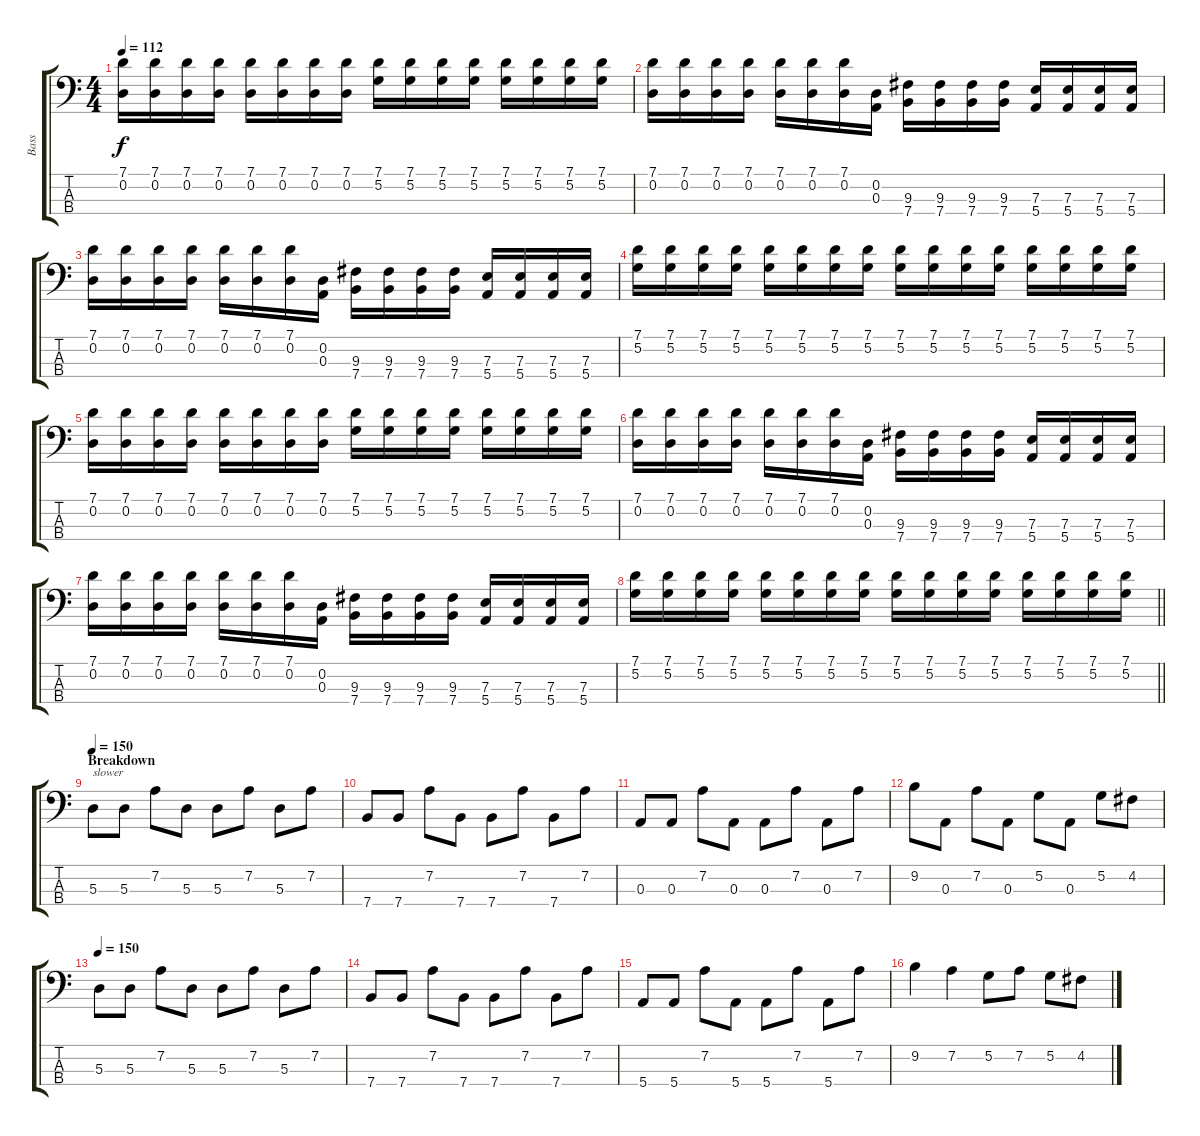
\track ("Bass" "Bass") {instrument electricbasspick}
\staff {score tabs}
\tuning (G2 D2 A1 E1) {hide}
\ts (4 4)
\tempo 112
\clef f4
\ks c
(7.1 0.2).16{dy f} (7.1 0.2).16 (7.1 0.2).16 (7.1 0.2).16 (7.1 0.2).16 (7.1 0.2).16 (7.1 0.2).16 (7.1 0.2).16 (7.1 5.2).16 (7.1 5.2).16 (7.1 5.2).16 (7.1 5.2).16 (7.1 5.2).16 (7.1 5.2).16 (7.1 5.2).16 (7.1 5.2).16 |
(7.1 0.2).16 (7.1 0.2).16 (7.1 0.2).16 (7.1 0.2).16 (7.1 0.2).16 (7.1 0.2).16 (7.1 0.2).16 (0.2 0.3).16 (9.3 7.4).16 (9.3 7.4).16 (9.3 7.4).16 (9.3 7.4).16 (7.3 5.4).16 (7.3 5.4).16 (7.3 5.4).16 (7.3 5.4).16 |
(7.1 0.2).16 (7.1 0.2).16 (7.1 0.2).16 (7.1 0.2).16 (7.1 0.2).16 (7.1 0.2).16 (7.1 0.2).16 (0.2 0.3).16 (9.3 7.4).16 (9.3 7.4).16 (9.3 7.4).16 (9.3 7.4).16 (7.3 5.4).16 (7.3 5.4).16 (7.3 5.4).16 (7.3 5.4).16 |
(7.1 5.2).16 (7.1 5.2).16 (7.1 5.2).16 (7.1 5.2).16 (7.1 5.2).16 (7.1 5.2).16 (7.1 5.2).16 (7.1 5.2).16 (7.1 5.2).16 (7.1 5.2).16 (7.1 5.2).16 (7.1 5.2).16 (7.1 5.2).16 (7.1 5.2).16 (7.1 5.2).16 (7.1 5.2).16 |
(7.1 0.2).16 (7.1 0.2).16 (7.1 0.2).16 (7.1 0.2).16 (7.1 0.2).16 (7.1 0.2).16 (7.1 0.2).16 (7.1 0.2).16 (7.1 5.2).16 (7.1 5.2).16 (7.1 5.2).16 (7.1 5.2).16 (7.1 5.2).16 (7.1 5.2).16 (7.1 5.2).16 (7.1 5.2).16 |
(7.1 0.2).16 (7.1 0.2).16 (7.1 0.2).16 (7.1 0.2).16 (7.1 0.2).16 (7.1 0.2).16 (7.1 0.2).16 (0.2 0.3).16 (9.3 7.4).16 (9.3 7.4).16 (9.3 7.4).16 (9.3 7.4).16 (7.3 5.4).16 (7.3 5.4).16 (7.3 5.4).16 (7.3 5.4).16 |
(7.1 0.2).16 (7.1 0.2).16 (7.1 0.2).16 (7.1 0.2).16 (7.1 0.2).16 (7.1 0.2).16 (7.1 0.2).16 (0.2 0.3).16 (9.3 7.4).16 (9.3 7.4).16 (9.3 7.4).16 (9.3 7.4).16 (7.3 5.4).16 (7.3 5.4).16 (7.3 5.4).16 (7.3 5.4).16 |
\barLineRight lightlight
(7.1 5.2).16 (7.1 5.2).16 (7.1 5.2).16 (7.1 5.2).16 (7.1 5.2).16 (7.1 5.2).16 (7.1 5.2).16 (7.1 5.2).16 (7.1 5.2).16 (7.1 5.2).16 (7.1 5.2).16 (7.1 5.2).16 (7.1 5.2).16 (7.1 5.2).16 (7.1 5.2).16 (7.1 5.2).16 |
\section ("" "Breakdown")
\tempo 150
5.3.8{txt "slower "} 5.3.8 7.2.8 5.3.8 5.3.8 7.2.8 5.3.8 7.2.8 |
7.4.8 7.4.8 7.2.8 7.4.8 7.4.8 7.2.8 7.4.8 7.2.8 |
0.3.8 0.3.8 7.2.8 0.3.8 0.3.8 7.2.8 0.3.8 7.2.8 |
9.2.8 0.3.8 7.2.8 0.3.8 5.2.8 0.3.8 5.2.8 4.2.8 |
\tempo 150
5.3.8 5.3.8 7.2.8 5.3.8 5.3.8 7.2.8 5.3.8 7.2.8 |
7.4.8 7.4.8 7.2.8 7.4.8 7.4.8 7.2.8 7.4.8 7.2.8 |
5.4.8 5.4.8 7.2.8 5.4.8 5.4.8 7.2.8 5.4.8 7.2.8 |
9.2.4 7.2.4 5.2.8 7.2.8 5.2.8 4.2.8
